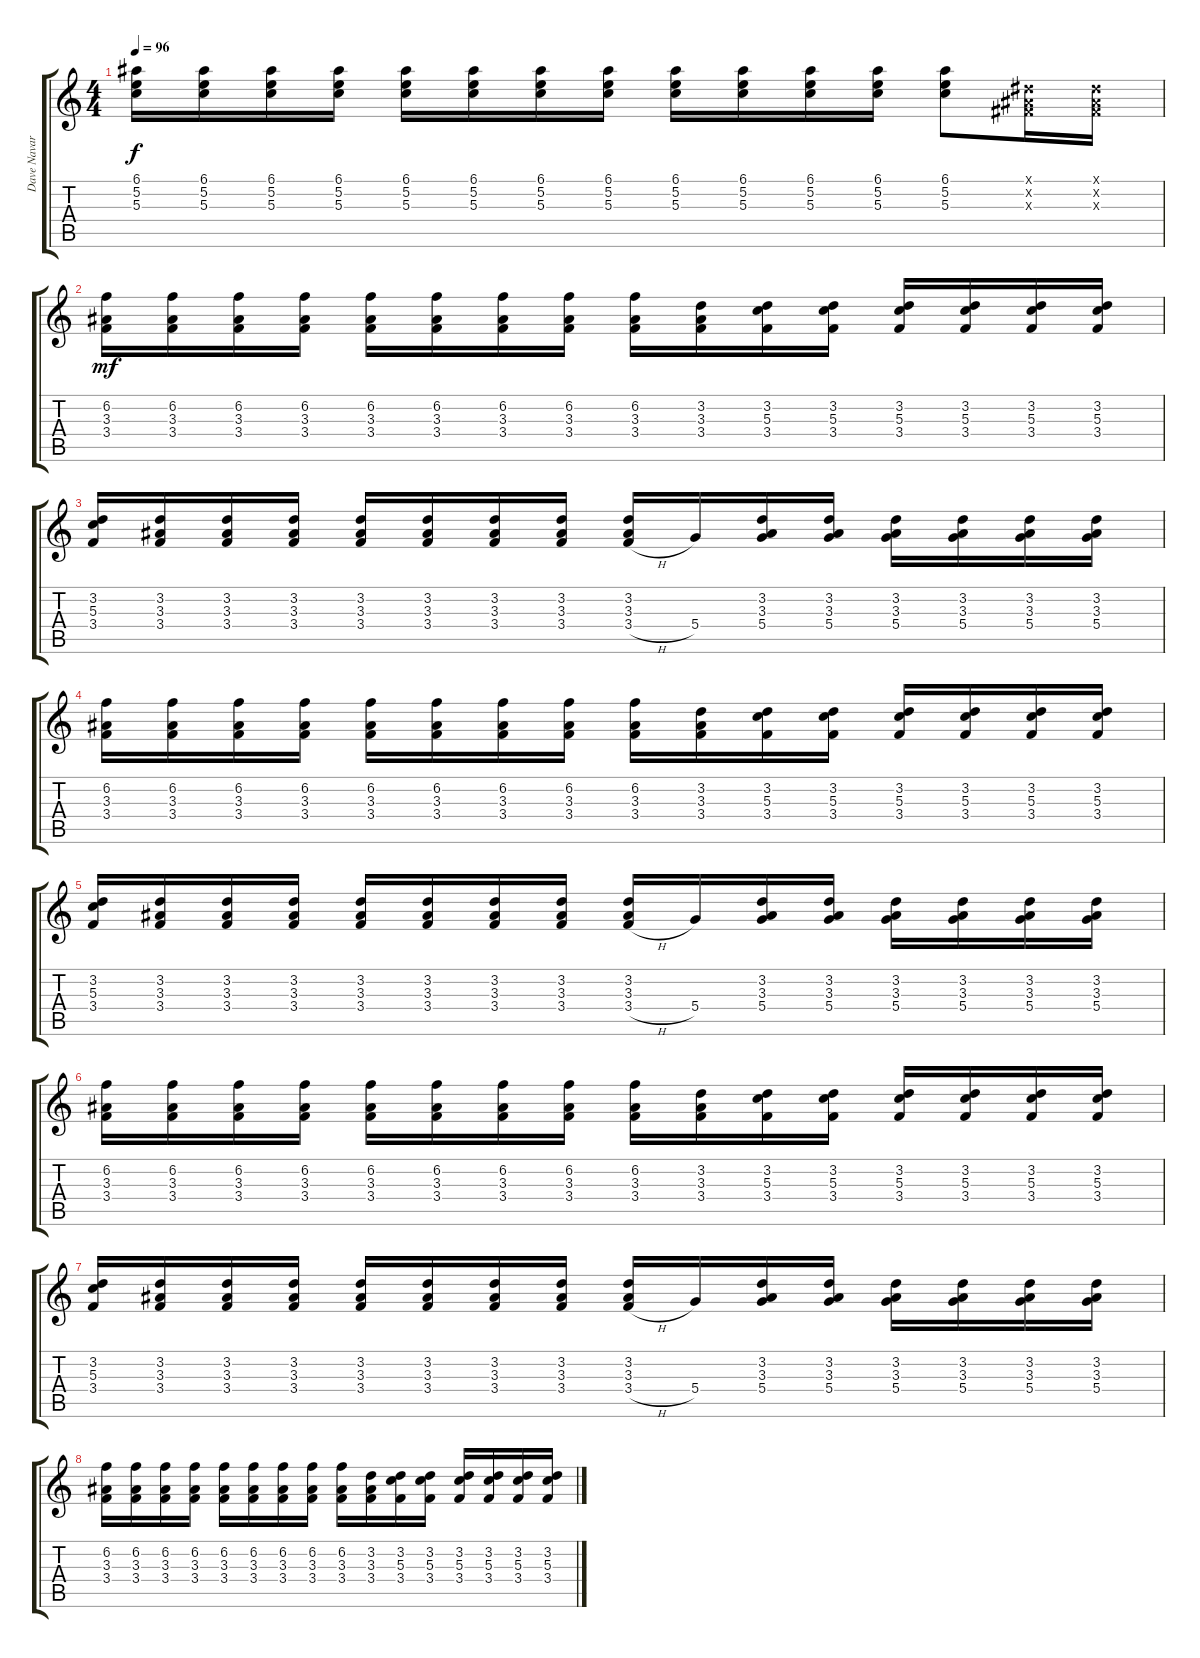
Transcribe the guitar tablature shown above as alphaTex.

\track ("Dave Navarro 1" "Dave Navar") {instrument electricguitarclean}
\staff {score tabs}
\tuning (E4 B3 G3 D3 A2 E2) {hide}
\ts (4 4)
\tempo 96
\clef g2
\ks c
(6.1 5.2 5.3).16{dy f} (6.1 5.2 5.3).16 (6.1 5.2 5.3).16 (6.1 5.2 5.3).16 (6.1 5.2 5.3).16 (6.1 5.2 5.3).16 (6.1 5.2 5.3).16 (6.1 5.2 5.3).16 (6.1 5.2 5.3).16 (6.1 5.2 5.3).16 (6.1 5.2 5.3).16 (6.1 5.2 5.3).16 (6.1 5.2 5.3).8 (-1.1{x} -1.2{x} -1.3{x}).16 (-1.1{x} -1.2{x} -1.3{x}).16 |
(6.2 3.3 3.4).16{dy mf balance 14} (6.2 3.3 3.4).16 (6.2 3.3 3.4).16 (6.2 3.3 3.4).16 (6.2 3.3 3.4).16 (6.2 3.3 3.4).16 (6.2 3.3 3.4).16 (6.2 3.3 3.4).16 (6.2 3.3 3.4).16 (3.2 3.3 3.4).16 (3.2 5.3 3.4).16 (3.2 5.3 3.4).16 (3.2 5.3 3.4).16 (3.2 5.3 3.4).16 (3.2 5.3 3.4).16 (3.2 5.3 3.4).16 |
(3.2 5.3 3.4).16 (3.2 3.3 3.4).16 (3.2 3.3 3.4).16 (3.2 3.3 3.4).16 (3.2 3.3 3.4).16 (3.2 3.3 3.4).16 (3.2 3.3 3.4).16 (3.2 3.3 3.4).16 (3.2 3.3 3.4{h}).16 5.4.16 (3.2 3.3 5.4).16 (3.2 3.3 5.4).16 (3.2 3.3 5.4).16 (3.2 3.3 5.4).16 (3.2 3.3 5.4).16 (3.2 3.3 5.4).16 |
(6.2 3.3 3.4).16 (6.2 3.3 3.4).16 (6.2 3.3 3.4).16 (6.2 3.3 3.4).16 (6.2 3.3 3.4).16 (6.2 3.3 3.4).16 (6.2 3.3 3.4).16 (6.2 3.3 3.4).16 (6.2 3.3 3.4).16 (3.2 3.3 3.4).16 (3.2 5.3 3.4).16 (3.2 5.3 3.4).16 (3.2 5.3 3.4).16 (3.2 5.3 3.4).16 (3.2 5.3 3.4).16 (3.2 5.3 3.4).16 |
(3.2 5.3 3.4).16 (3.2 3.3 3.4).16 (3.2 3.3 3.4).16 (3.2 3.3 3.4).16 (3.2 3.3 3.4).16 (3.2 3.3 3.4).16 (3.2 3.3 3.4).16 (3.2 3.3 3.4).16 (3.2 3.3 3.4{h}).16 5.4.16 (3.2 3.3 5.4).16 (3.2 3.3 5.4).16 (3.2 3.3 5.4).16 (3.2 3.3 5.4).16 (3.2 3.3 5.4).16 (3.2 3.3 5.4).16 |
(6.2 3.3 3.4).16 (6.2 3.3 3.4).16 (6.2 3.3 3.4).16 (6.2 3.3 3.4).16 (6.2 3.3 3.4).16 (6.2 3.3 3.4).16 (6.2 3.3 3.4).16 (6.2 3.3 3.4).16 (6.2 3.3 3.4).16 (3.2 3.3 3.4).16 (3.2 5.3 3.4).16 (3.2 5.3 3.4).16 (3.2 5.3 3.4).16 (3.2 5.3 3.4).16 (3.2 5.3 3.4).16 (3.2 5.3 3.4).16 |
(3.2 5.3 3.4).16 (3.2 3.3 3.4).16 (3.2 3.3 3.4).16 (3.2 3.3 3.4).16 (3.2 3.3 3.4).16 (3.2 3.3 3.4).16 (3.2 3.3 3.4).16 (3.2 3.3 3.4).16 (3.2 3.3 3.4{h}).16 5.4.16 (3.2 3.3 5.4).16 (3.2 3.3 5.4).16 (3.2 3.3 5.4).16 (3.2 3.3 5.4).16 (3.2 3.3 5.4).16 (3.2 3.3 5.4).16 |
(6.2 3.3 3.4).16 (6.2 3.3 3.4).16 (6.2 3.3 3.4).16 (6.2 3.3 3.4).16 (6.2 3.3 3.4).16 (6.2 3.3 3.4).16 (6.2 3.3 3.4).16 (6.2 3.3 3.4).16 (6.2 3.3 3.4).16 (3.2 3.3 3.4).16 (3.2 5.3 3.4).16 (3.2 5.3 3.4).16 (3.2 5.3 3.4).16 (3.2 5.3 3.4).16 (3.2 5.3 3.4).16 (3.2 5.3 3.4).16
